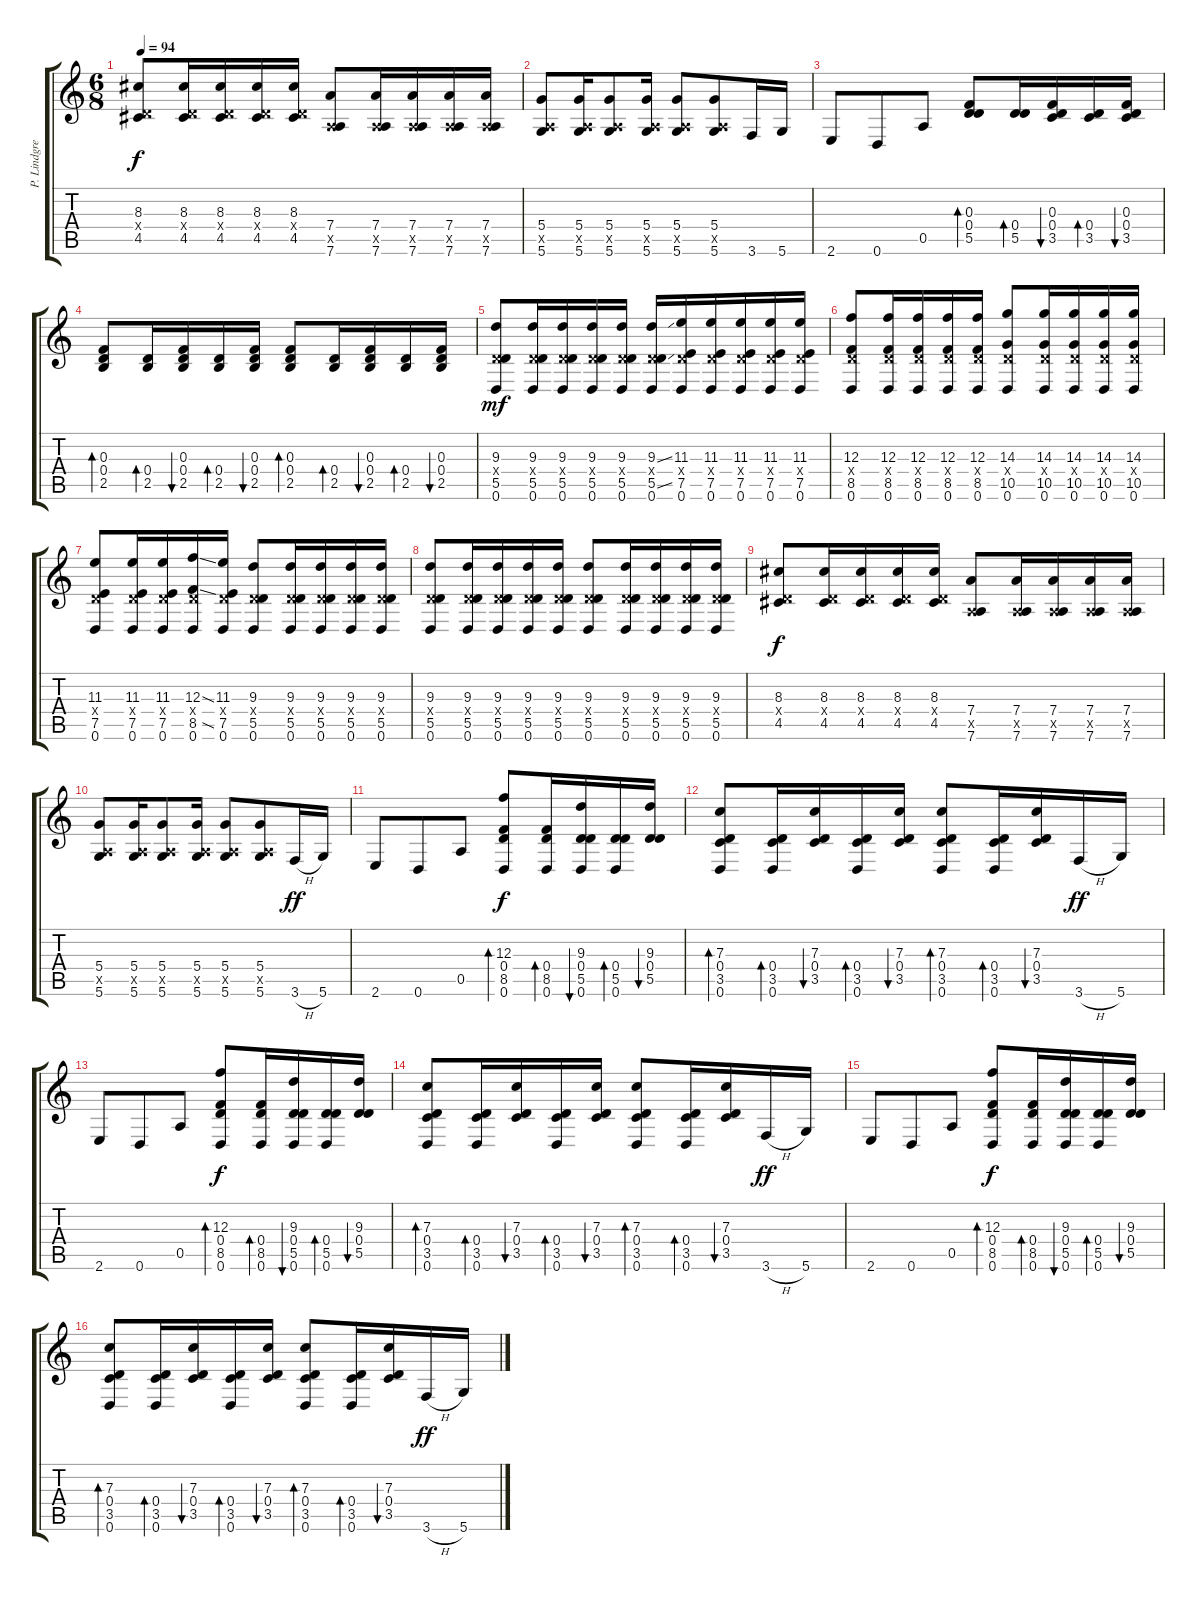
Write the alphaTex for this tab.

\track ("P. Lindgren" "P. Lindgre") {instrument distortionguitar}
\staff {score tabs}
\tuning (E4 A3 F3 D3 A2 D2) {hide}
\ts (6 8)
\tempo 94
\clef g2
\ks c
(8.3 0.4{x} 4.5).8{dy f} (8.3 0.4{x} 4.5).16 (8.3 0.4{x} 4.5).16 (8.3 0.4{x} 4.5).16 (8.3 0.4{x} 4.5).16 (7.4 0.5{x} 7.6).8 (7.4 0.5{x} 7.6).16 (7.4 0.5{x} 7.6).16 (7.4 0.5{x} 7.6).16 (7.4 0.5{x} 7.6).16 |
(5.4 0.5{x} 5.6).8 (5.4 0.5{x} 5.6).16 (5.4 0.5{x} 5.6).8 (5.4 0.5{x} 5.6).16 (5.4 0.5{x} 5.6).8 (5.4 0.5{x} 5.6).8 3.6.16 5.6.16 |
2.6.8 0.6.8 0.5.8 (0.3 0.4 5.5).8{bd 60} (0.4 5.5).16{bd 60} (0.3 0.4 3.5).16{bu 60} (0.4 3.5).16{bd 60} (0.3 0.4 3.5).16{bu 60} |
(0.3 0.4 2.5).8{bd 60} (0.4 2.5).16{bd 60} (0.3 0.4 2.5).16{bu 60} (0.4 2.5).16{bd 60} (0.3 0.4 2.5).16{bu 60} (0.3 0.4 2.5).8{bd 60} (0.4 2.5).16{bd 60} (0.3 0.4 2.5).16{bu 60} (0.4 2.5).16{bd 60} (0.3 0.4 2.5).16{bu 60} |
(9.3 0.4{x} 5.5 0.6).8{dy mf} (9.3 0.4{x} 5.5 0.6).16 (9.3 0.4{x} 5.5 0.6).16 (9.3 0.4{x} 5.5 0.6).16 (9.3 0.4{x} 5.5 0.6).16 (9.3{ss} 0.4{x} 5.5{ss} 0.6).16 (11.3 0.4{x} 7.5 0.6).16 (11.3 0.4{x} 7.5 0.6).16 (11.3 0.4{x} 7.5 0.6).16 (11.3 0.4{x} 7.5 0.6).16 (11.3 0.4{x} 7.5 0.6).16 |
(12.3 0.4{x} 8.5 0.6).8 (12.3 0.4{x} 8.5 0.6).16 (12.3 0.4{x} 8.5 0.6).16 (12.3 0.4{x} 8.5 0.6).16 (12.3 0.4{x} 8.5 0.6).16 (14.3 0.4{x} 10.5 0.6).8 (14.3 0.4{x} 10.5 0.6).16 (14.3 0.4{x} 10.5 0.6).16 (14.3 0.4{x} 10.5 0.6).16 (14.3 0.4{x} 10.5 0.6).16 |
(11.3 0.4{x} 7.5 0.6).8 (11.3 0.4{x} 7.5 0.6).16 (11.3 0.4{x} 7.5 0.6).16 (12.3{ss} 0.4{x} 8.5{ss} 0.6).16 (11.3 0.4{x} 7.5 0.6).16 (9.3 0.4{x} 5.5 0.6).8 (9.3 0.4{x} 5.5 0.6).16 (9.3 0.4{x} 5.5 0.6).16 (9.3 0.4{x} 5.5 0.6).16 (9.3 0.4{x} 5.5 0.6).16 |
(9.3 0.4{x} 5.5 0.6).8 (9.3 0.4{x} 5.5 0.6).16 (9.3 0.4{x} 5.5 0.6).16 (9.3 0.4{x} 5.5 0.6).16 (9.3 0.4{x} 5.5 0.6).16 (9.3 0.4{x} 5.5 0.6).8 (9.3 0.4{x} 5.5 0.6).16 (9.3 0.4{x} 5.5 0.6).16 (9.3 0.4{x} 5.5 0.6).16 (9.3 0.4{x} 5.5 0.6).16 |
(8.3 0.4{x} 4.5).8{dy f} (8.3 0.4{x} 4.5).16 (8.3 0.4{x} 4.5).16 (8.3 0.4{x} 4.5).16 (8.3 0.4{x} 4.5).16 (7.4 0.5{x} 7.6).8 (7.4 0.5{x} 7.6).16 (7.4 0.5{x} 7.6).16 (7.4 0.5{x} 7.6).16 (7.4 0.5{x} 7.6).16 |
(5.4 0.5{x} 5.6).8 (5.4 0.5{x} 5.6).16 (5.4 0.5{x} 5.6).8 (5.4 0.5{x} 5.6).16 (5.4 0.5{x} 5.6).8 (5.4 0.5{x} 5.6).8 3.6{h}.16{dy ff} 5.6.16 |
2.6.8 0.6.8 0.5.8 (12.3 0.4 8.5 0.6).8{bd 30 dy f} (0.4 8.5 0.6).16{bd 30} (9.3 0.4 5.5 0.6).16{bu 30} (0.4 5.5 0.6).16{bd 30} (9.3 0.4 5.5).16{bu 30} |
(7.3 0.4 3.5 0.6).8{bd 30} (0.4 3.5 0.6).16{bd 30} (7.3 0.4 3.5).16{bu 30} (0.4 3.5 0.6).16{bd 30} (7.3 0.4 3.5).16{bu 30} (7.3 0.4 3.5 0.6).8{bd 30} (0.4 3.5 0.6).16{bd 30} (7.3 0.4 3.5).16{bu 30} 3.6{h}.16{dy ff} 5.6.16 |
2.6.8 0.6.8 0.5.8 (12.3 0.4 8.5 0.6).8{bd 30 dy f} (0.4 8.5 0.6).16{bd 30} (9.3 0.4 5.5 0.6).16{bu 30} (0.4 5.5 0.6).16{bd 30} (9.3 0.4 5.5).16{bu 30} |
(7.3 0.4 3.5 0.6).8{bd 30} (0.4 3.5 0.6).16{bd 30} (7.3 0.4 3.5).16{bu 30} (0.4 3.5 0.6).16{bd 30} (7.3 0.4 3.5).16{bu 30} (7.3 0.4 3.5 0.6).8{bd 30} (0.4 3.5 0.6).16{bd 30} (7.3 0.4 3.5).16{bu 30} 3.6{h}.16{dy ff} 5.6.16 |
2.6.8 0.6.8 0.5.8 (12.3 0.4 8.5 0.6).8{bd 30 dy f} (0.4 8.5 0.6).16{bd 30} (9.3 0.4 5.5 0.6).16{bu 30} (0.4 5.5 0.6).16{bd 30} (9.3 0.4 5.5).16{bu 30} |
(7.3 0.4 3.5 0.6).8{bd 30} (0.4 3.5 0.6).16{bd 30} (7.3 0.4 3.5).16{bu 30} (0.4 3.5 0.6).16{bd 30} (7.3 0.4 3.5).16{bu 30} (7.3 0.4 3.5 0.6).8{bd 30} (0.4 3.5 0.6).16{bd 30} (7.3 0.4 3.5).16{bu 30} 3.6{h}.16{dy ff} 5.6.16
